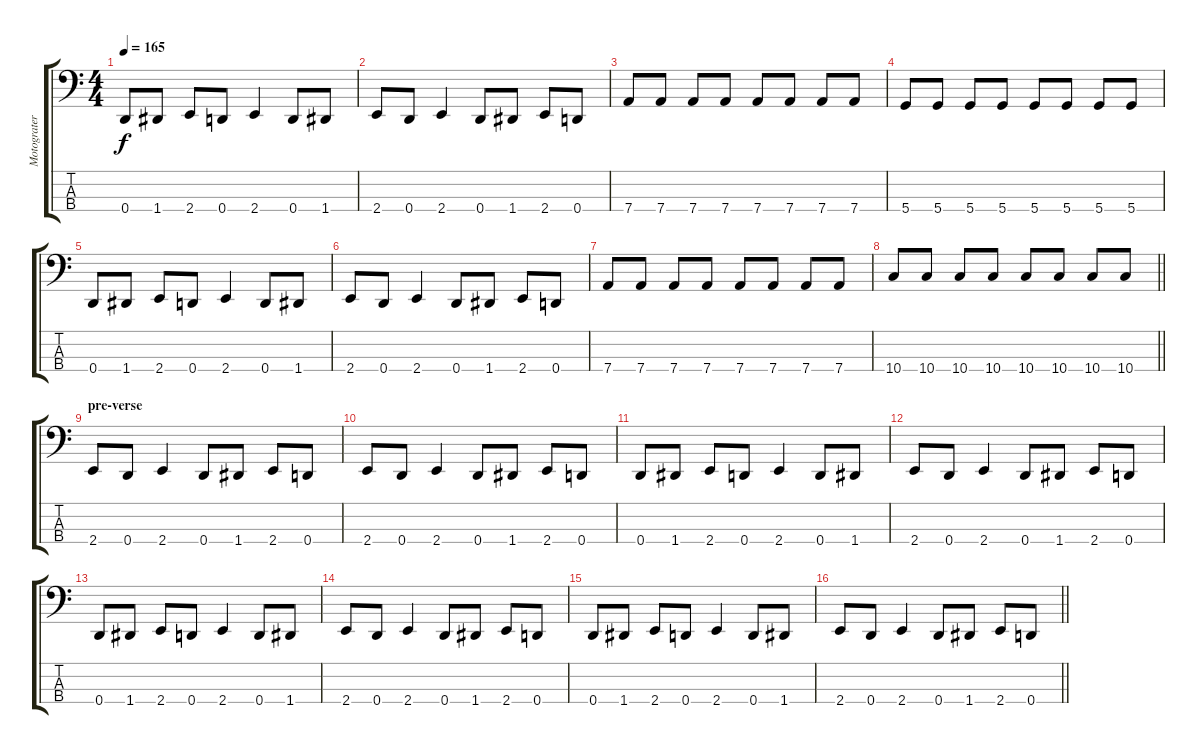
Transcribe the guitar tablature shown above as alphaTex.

\track ("Motograter" "Motograter") {instrument electricbassfinger}
\staff {score tabs}
\tuning (G2 D2 A1 D1) {hide}
\ts (4 4)
\tempo 165
\clef f4
\ks c
0.4.8{dy f} 1.4.8 2.4.8 0.4.8 2.4.4 0.4.8 1.4.8 |
2.4.8 0.4.8 2.4.4 0.4.8 1.4.8 2.4.8 0.4.8 |
7.4.8 7.4.8 7.4.8 7.4.8 7.4.8 7.4.8 7.4.8 7.4.8 |
5.4.8 5.4.8 5.4.8 5.4.8 5.4.8 5.4.8 5.4.8 5.4.8 |
0.4.8 1.4.8 2.4.8 0.4.8 2.4.4 0.4.8 1.4.8 |
2.4.8 0.4.8 2.4.4 0.4.8 1.4.8 2.4.8 0.4.8 |
7.4.8 7.4.8 7.4.8 7.4.8 7.4.8 7.4.8 7.4.8 7.4.8 |
\barLineRight lightlight
10.4.8 10.4.8 10.4.8 10.4.8 10.4.8 10.4.8 10.4.8 10.4.8 |
\section ("" "pre-verse")
2.4.8 0.4.8 2.4.4 0.4.8 1.4.8 2.4.8 0.4.8 |
2.4.8 0.4.8 2.4.4 0.4.8 1.4.8 2.4.8 0.4.8 |
0.4.8 1.4.8 2.4.8 0.4.8 2.4.4 0.4.8 1.4.8 |
2.4.8 0.4.8 2.4.4 0.4.8 1.4.8 2.4.8 0.4.8 |
0.4.8 1.4.8 2.4.8 0.4.8 2.4.4 0.4.8 1.4.8 |
2.4.8 0.4.8 2.4.4 0.4.8 1.4.8 2.4.8 0.4.8 |
0.4.8 1.4.8 2.4.8 0.4.8 2.4.4 0.4.8 1.4.8 |
\barLineRight lightlight
2.4.8 0.4.8 2.4.4 0.4.8 1.4.8 2.4.8 0.4.8
